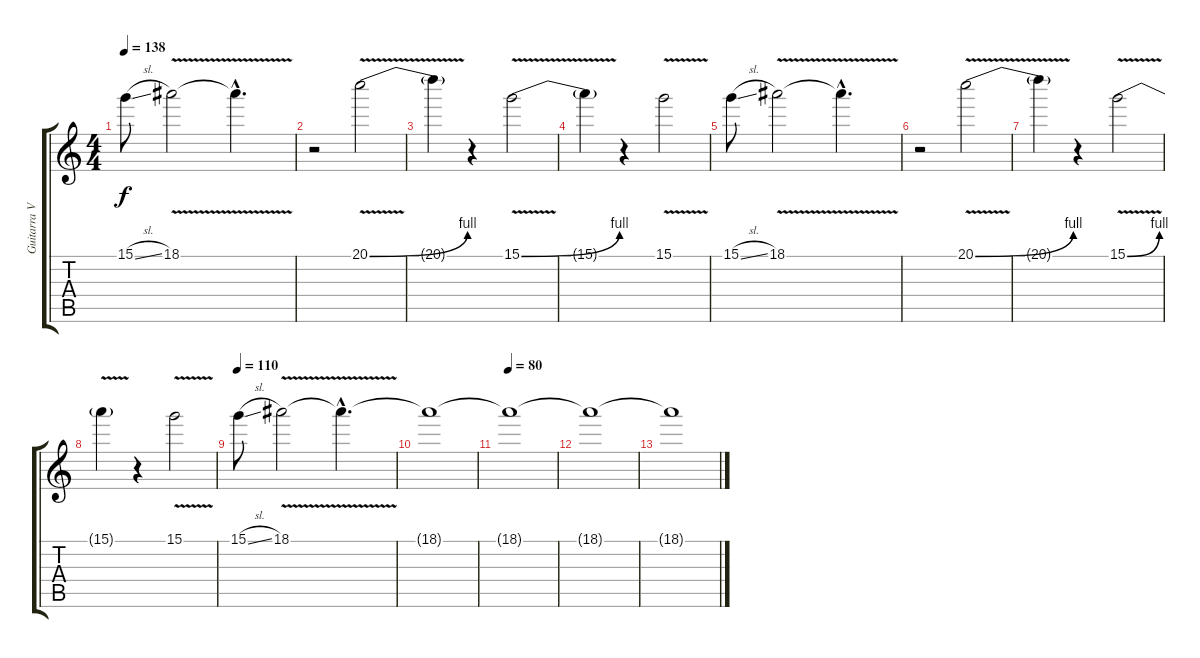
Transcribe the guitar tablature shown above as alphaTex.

\track ("Guitarra VII (Dist. Solo)" "Guitarra V") {instrument distortionguitar}
\staff {score tabs}
\tuning (E4 B3 G3 D3 A2 E2) {hide}
\ts (4 4)
\tempo 138
\clef g2
\ks c
15.1{sl}.8{dy f} 18.1{v}.2 18.1{hac t}.4{d} |
r.2 20.1{be (bend 0 0 60 4) v}.2 |
20.1{t}.4 r.4 15.1{be (bend 0 0 60 4) v}.2 |
15.1{t}.4 r.4 15.1{v}.2 |
15.1{sl}.8 18.1{v}.2 18.1{hac t}.4{d} |
r.2 20.1{be (bend 0 0 60 4) v}.2 |
20.1{t}.4 r.4 15.1{be (bend 0 0 60 4) v}.2 |
15.1{t}.4 r.4 15.1{v}.2 |
\tempo 110
15.1{sl}.8 18.1{v}.2 18.1{hac t}.4{d} |
18.1{t}.1{volume 0} |
\tempo 80
18.1{t}.1 |
18.1{t}.1 |
18.1{t}.1
